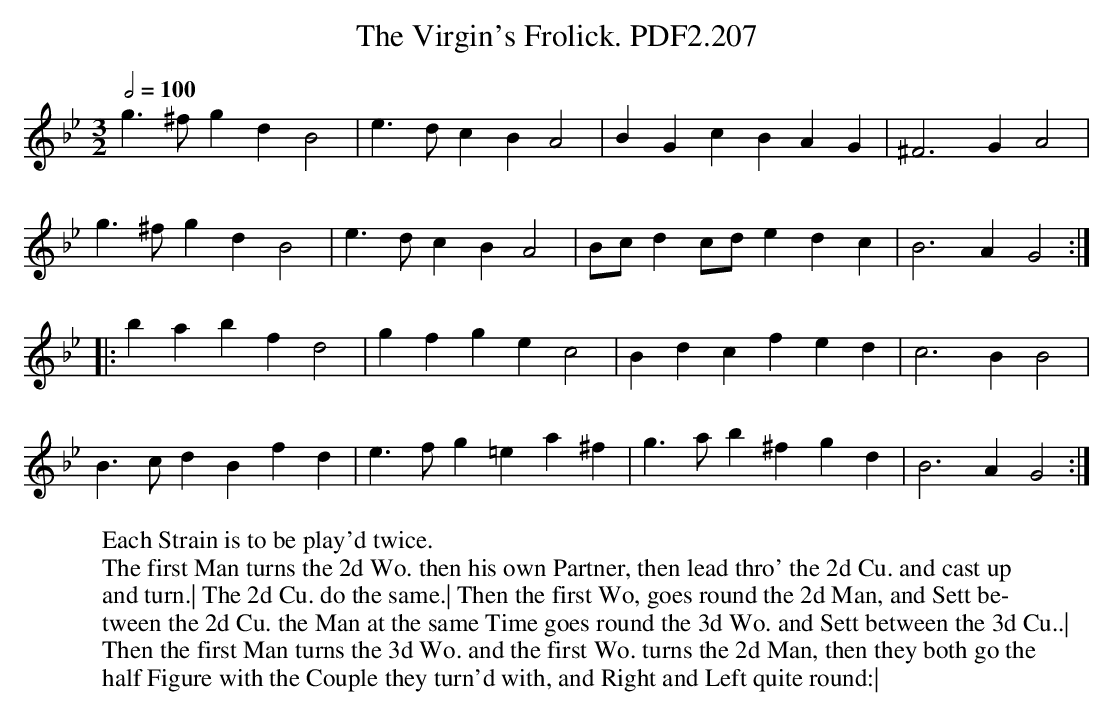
X:1
T:Virgin's Frolick. PDF2.207, The
M:3/2
L:1/4
Q:1/2=100
K:Gm
g>^fgdB2|e>dcBA2|BGcBAG|^F3GA2|
g>^fgdB2|e>dcBA2|B/c/dc/d/edc|B3AG2:|
|:babfd2|gfgec2|Bdcfed|c3BB2|
B>cdBfd|e>fg=ea^f|g>ab^fgd|B3AG2:|
W:Each Strain is to be play'd twice.
W:The first Man turns the 2d Wo. then his own Partner, then lead thro' the 2d Cu. and cast up
W:and turn.| The 2d Cu. do the same.| Then the first Wo, goes round the 2d Man, and Sett be-
W:tween the 2d Cu. the Man at the same Time goes round the 3d Wo. and Sett between the 3d Cu..|
W:Then the first Man turns the 3d Wo. and the first Wo. turns the 2d Man, then they both go the
W:half Figure with the Couple they turn'd with, and Right and Left quite round:|
